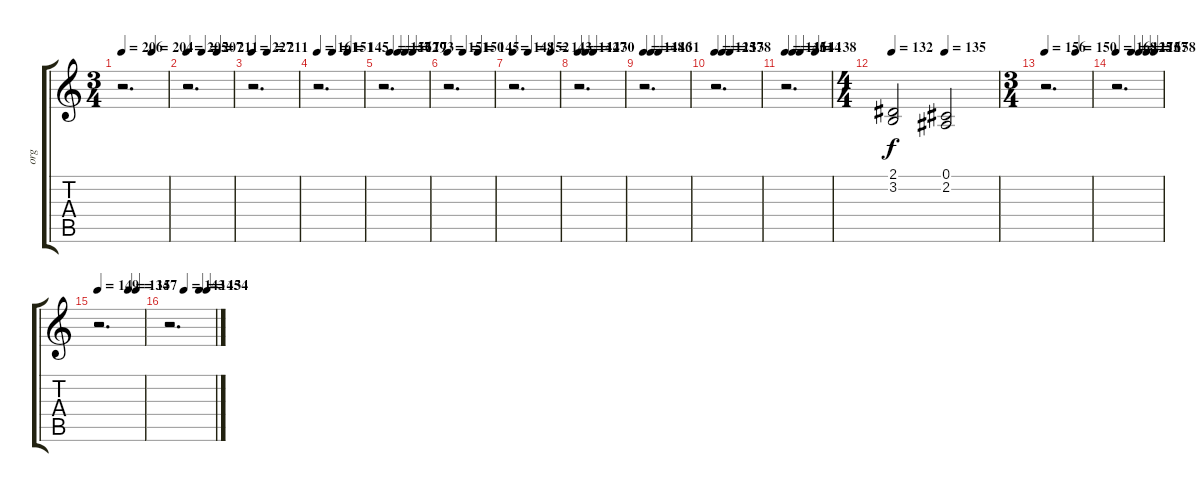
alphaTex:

\track ("org" "org") {instrument reedorgan}
\staff {score tabs}
\tuning (Db4 Ab3 E3 B2 Gb2 Db2) {hide}
\ts (3 4)
\tempo 206
\tempo (204 0.6666666666666666)
\clef g2
\ks c
r.2{d dy mf} |
\tempo 205
\tempo (207 0.3333333333333333)
\tempo (211 0.6666666666666666)
r.2{d} |
\tempo 227
\tempo (211 0.3333333333333333)
r.2{d} |
\tempo 161
\tempo (151 0.3333333333333333)
\tempo (145 0.6666666666666666)
r.2{d} |
\tempo (157 0.16666666666666666)
\tempo (162 0.3333333333333333)
\tempo (179 0.5)
\tempo (173 0.6666666666666666)
r.2{d} |
\tempo 151
\tempo (150 0.3333333333333333)
\tempo (145 0.6666666666666666)
r.2{d} |
\tempo 148
\tempo (152 0.3333333333333333)
\tempo (143 0.8333333333333334)
r.2{d} |
\tempo 142
\tempo (147 0.16666666666666666)
\tempo (130 0.3333333333333333)
r.2{d} |
\tempo 148
\tempo (146 0.16666666666666666)
\tempo (131 0.3333333333333333)
r.2{d} |
\tempo 125
\tempo (137 0.16666666666666666)
\tempo (138 0.3333333333333333)
r.2{d} |
\tempo 145
\tempo (161 0.16666666666666666)
\tempo (144 0.3333333333333333)
\tempo (138 0.6666666666666666)
r.2{d} |
\ts (4 4)
\tempo 132
\tempo (135 0.5)
(2.1 3.2).2{dy f} (0.1 2.2).2 |
\ts (3 4)
\tempo 156
\tempo (150 0.6666666666666666)
r.2{d} |
\tempo 168
\tempo (125 0.3333333333333333)
\tempo (175 0.5)
\tempo (167 0.6666666666666666)
\tempo (158 0.8333333333333334)
r.2{d} |
\tempo 149
\tempo (134 0.6666666666666666)
\tempo (157 0.8333333333333334)
r.2{d} |
\tempo (143 0.3333333333333333)
\tempo (145 0.6666666666666666)
\tempo (134 0.8333333333333334)
r.2{d}
